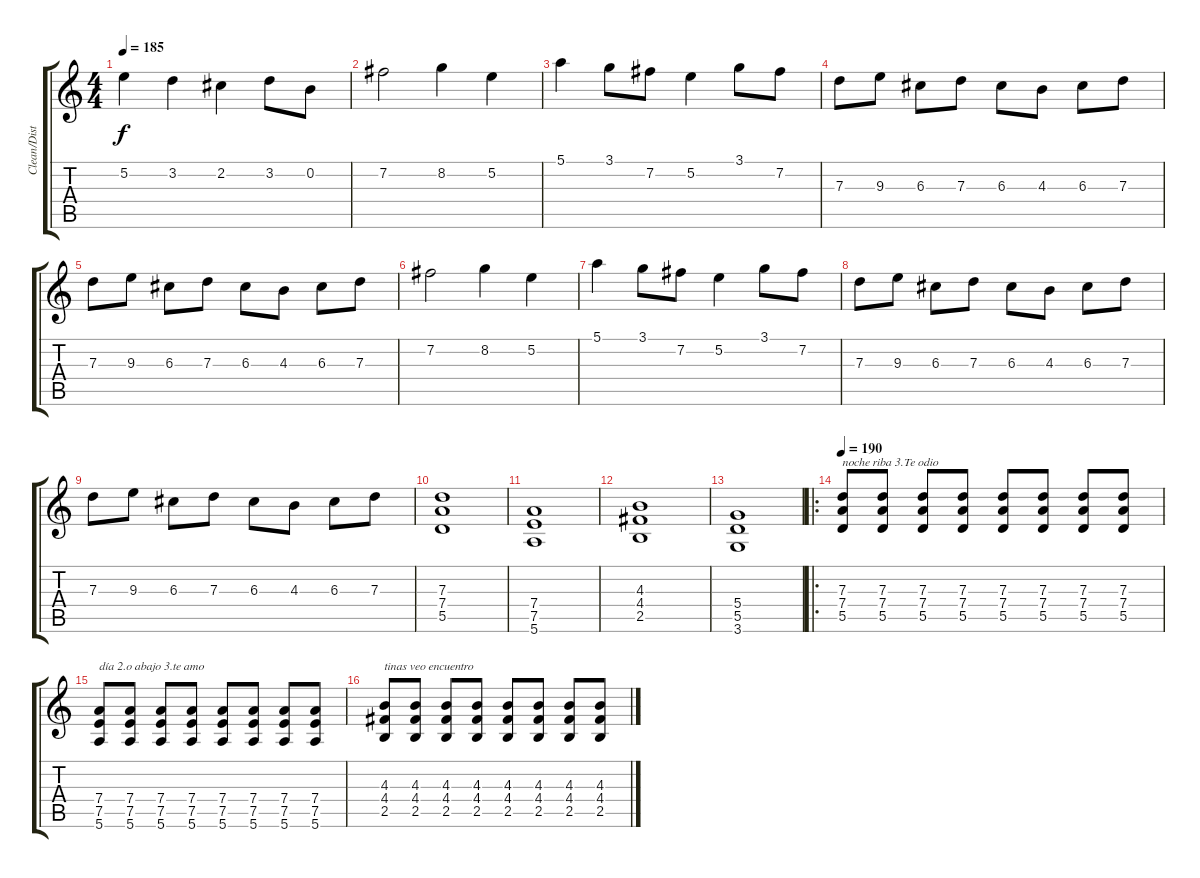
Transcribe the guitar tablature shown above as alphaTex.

\track ("Clean/Dist. Dubb" "Clean/Dist") {instrument distortionguitar}
\staff {score tabs}
\tuning (E4 B3 G3 D3 A2 E2) {hide}
\ts (4 4)
\tempo 185
\clef g2
\ks c
5.2.4{dy f} 3.2.4 2.2.4 3.2.8 0.2.8 |
7.2.2 8.2.4 5.2.4 |
5.1.4 3.1.8 7.2.8 5.2.4 3.1.8 7.2.8 |
7.3.8 9.3.8 6.3.8 7.3.8 6.3.8 4.3.8 6.3.8 7.3.8 |
7.3.8 9.3.8 6.3.8 7.3.8 6.3.8 4.3.8 6.3.8 7.3.8 |
7.2.2 8.2.4 5.2.4 |
5.1.4 3.1.8 7.2.8 5.2.4 3.1.8 7.2.8 |
7.3.8 9.3.8 6.3.8 7.3.8 6.3.8 4.3.8 6.3.8 7.3.8 |
7.3.8 9.3.8 6.3.8 7.3.8 6.3.8 4.3.8 6.3.8 7.3.8 |
(7.3 7.4 5.5).1{volume 12} |
(7.4 7.5 5.6).1 |
(4.3 4.4 2.5).1 |
(5.4 5.5 3.6).1 |
\ro
\tempo 190
(7.3 7.4 5.5).8{txt "noche riba 3.Te odio"} (7.3 7.4 5.5).8 (7.3 7.4 5.5).8 (7.3 7.4 5.5).8 (7.3 7.4 5.5).8 (7.3 7.4 5.5).8 (7.3 7.4 5.5).8 (7.3 7.4 5.5).8 |
(7.4 7.5 5.6).8{txt "día 2.o abajo 3.te amo"} (7.4 7.5 5.6).8 (7.4 7.5 5.6).8 (7.4 7.5 5.6).8 (7.4 7.5 5.6).8 (7.4 7.5 5.6).8 (7.4 7.5 5.6).8 (7.4 7.5 5.6).8 |
(4.3 4.4 2.5).8{txt "tinas veo encuentro"} (4.3 4.4 2.5).8 (4.3 4.4 2.5).8 (4.3 4.4 2.5).8 (4.3 4.4 2.5).8 (4.3 4.4 2.5).8 (4.3 4.4 2.5).8 (4.3 4.4 2.5).8
